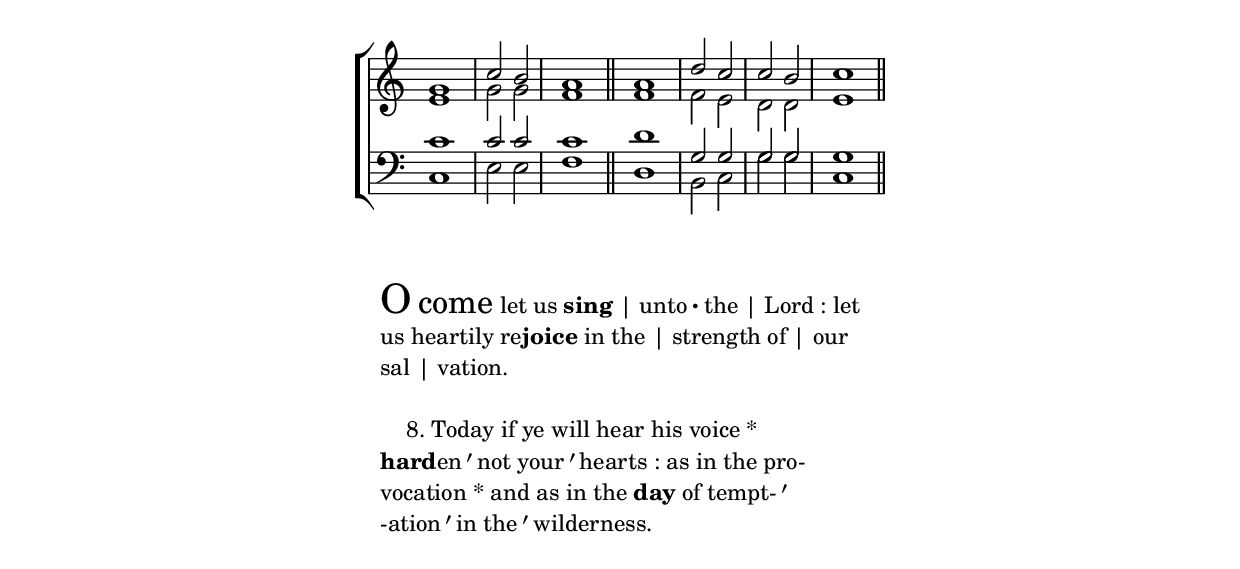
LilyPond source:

% Do not edit this file; it is automatically
% generated from Documentation/snippets/new
% This file is in the public domain.
%% Note: this file works from version 2.13.32
\version "2.13.36"

\header {
  lsrtags = "vocal-music, template"
  texidoc = "
This template shows one way of setting out an Anglican psalm chant. It
also shows how the verses may be added as stand-alone text under the
music.  The two verses are coded in different styles to demonstrate
more possibilities.
"
  doctitle = "Anglican psalm template"
} % begin verbatim


SopranoMusic = \relative g' {
  g1 | c2 b | a1 | \bar "||"
  a1 | d2 c | c b | c1 | \bar "||"
}

AltoMusic = \relative c' {
  e1 | g2 g | f1 |
  f1 | f2 e | d d | e1 |
}

TenorMusic = \relative a {
  c1 | c2 c | c1 |
  d1 | g,2 g | g g | g1 |
}

BassMusic =  \relative c {
  c1 | e2 e | f1 |
  d1 | b2 c | g' g | c,1 |
}

global = {
  \time 2/2
}

dot = \markup {
  \raise #0.7 \musicglyph #"dots.dot"
}

tick = \markup {
  \raise #1 \fontsize #-5 \musicglyph #"scripts.rvarcomma"
}

% Use markup to center the chant on the page
\markup {
  \fill-line {
    \score {  % centered
      <<
        \new ChoirStaff <<
          \new Staff <<
            \global
            \clef "treble"
            \new Voice = "Soprano" <<
              \voiceOne
              \SopranoMusic
            >>
            \new Voice = "Alto" <<
              \voiceTwo
              \AltoMusic
            >>
          >>
          \new Staff <<
            \clef "bass"
            \global
            \new Voice = "Tenor" <<
              \voiceOne
              \TenorMusic
            >>
            \new Voice = "Bass" <<
              \voiceTwo
              \BassMusic
            >>
          >>
        >>
      >>
      \layout {
        \context {
          \Score
          \override SpacingSpanner
          #'base-shortest-duration = #(ly:make-moment 1 2)
        }
        \context {
          \Staff
          \remove "Time_signature_engraver"
        }
      }
    }  % End score
  }
}  % End markup

\markup {
  \fill-line {
    \column {
      \left-align {
        \null \null \null
        \line {
          \fontsize #5 O
          \fontsize #3 come
          let us \bold sing | unto \dot the | Lord : let
        }
        \line {
          us heartily
          \concat { re \bold joice }
          in the | strength of | our
        }
        \line {
          sal | vation.
        }
        \null
        \line {
          \hspace #2.5 8. Today if ye will hear his voice *
        }
        \line {
          \concat { \bold hard en }
          \tick not your \tick hearts : as in the pro-
        }
        \line {
          vocation * and as in the \bold day of tempt- \tick
        }
        \line {
          -ation \tick in the \tick wilderness.
        }
      }
    }
  }
}
